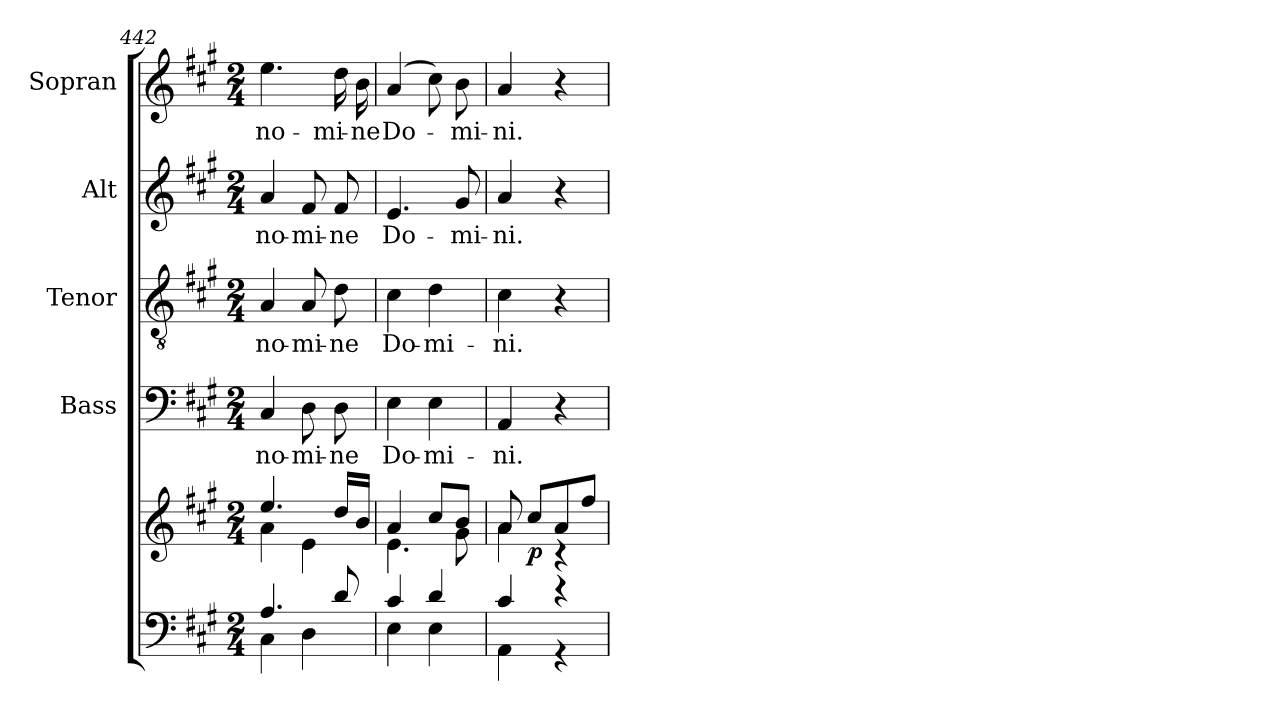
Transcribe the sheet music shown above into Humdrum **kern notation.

**kern	**kern	**dynam	**kern	**text	**kern	**text	**kern	**text	**kern	**text
*part5	*part5	*part5	*part4	*part4	*part3	*part3	*part2	*part2	*part1	*part1
*staff6	*staff5	*staff5/6	*staff4	*staff4	*staff3	*staff3	*staff2	*staff2	*staff1	*staff1
*	*	*	*I"Bass	*	*I"Tenor	*	*I"Alt	*	*I"Sopran	*
*	*	*	*I'B.	*	*I'T.	*	*I'A.	*	*I'S.	*
*clefF4	*clefG2	*	*clefF4	*	*clefGv2	*	*clefG2	*	*clefG2	*
*k[f#c#g#]	*k[f#c#g#]	*	*k[f#c#g#]	*	*k[f#c#g#]	*	*k[f#c#g#]	*	*k[f#c#g#]	*
*A:	*A:	*	*A:	*	*A:	*	*A:	*	*A:	*
*M2/4	*M2/4	*	*M2/4	*	*M2/4	*	*M2/4	*	*M2/4	*
=442	=442	=442	=442	=442	=442	=442	=442	=442	=442	=442
*^	*^	*	*	*	*	*	*	*	*	*
!	!	!	!	!	!	!LO:LY:b	!	!LO:LY:b	!	!LO:LY:b	!	!LO:LY:b
4.A/	4C#\	4.ee/	4a\	.	4C#/	no-	4A/	no-	4a/	no-	4.ee\	no-
!	!	!	!	!	!	!LO:LY:b	!	!LO:LY:b	!	!LO:LY:b	!	!
.	4D\	.	4e\	.	8D\	-mi-	8A/	-mi-	8f#/	-mi-	.	.
!	!	!	!	!	!	!LO:LY:b	!	!LO:LY:b	!	!LO:LY:b	!	!LO:LY:b
8d/	.	16dd/LL	.	.	8D\	-ne	8d\	-ne	8f#/	-ne	16dd\	-mi-
!	!	!	!	!	!	!	!	!	!	!	!	!LO:LY:b
.	.	16b/JJ	.	.	.	.	.	.	.	.	16b\	-ne
=443	=443	=443	=443	=443	=443	=443	=443	=443	=443	=443	=443	=443
!	!	!	!	!	!	!LO:LY:b	!	!LO:LY:b	!	!LO:LY:b	!	!LO:LY:b
4c#/	4E\	4a/	4.e\	.	4E\	Do-	4c#\	Do-	4.e/	Do-	(4a/	Do-
!	!	!	!	!	!	!LO:LY:b	!	!LO:LY:b	!	!	!	!
4d/	4E\	8cc#/L	.	.	4E\	-mi-	4d\	-mi-	.	.	8cc#\)	.
!	!	!	!	!	!	!	!	!	!	!LO:LY:b	!	!LO:LY:b
.	.	8b/J	8g#\	.	.	.	.	.	8g#/	-mi-	8b\	-mi-
=444	=444	=444	=444	=444	=444	=444	=444	=444	=444	=444	=444	=444
!	!	!	!	!	!	!LO:LY:b	!	!LO:LY:b	!	!LO:LY:b	!	!LO:LY:b
4c#/	4AA\	8a/	4a\	.	4AA/	-ni.	4c#\	-ni.	4a/	-ni.	4a/	-ni.
!	!	!	!	!LO:DY:b	!	!	!	!	!	!	!	!
.	.	8cc#/L	.	p	.	.	.	.	.	.	.	.
4r	4r	8a/	4rc	.	4r	.	4r	.	4r	.	4r	.
.	.	8ff#/J	.	.	.	.	.	.	.	.	.	.
*v	*v	*	*	*	*	*	*	*	*	*	*	*
*	*v	*v	*	*	*	*	*	*	*	*	*
=	=	=	=	=	=	=	=	=	=	=
*-	*-	*-	*-	*-	*-	*-	*-	*-	*-	*-
